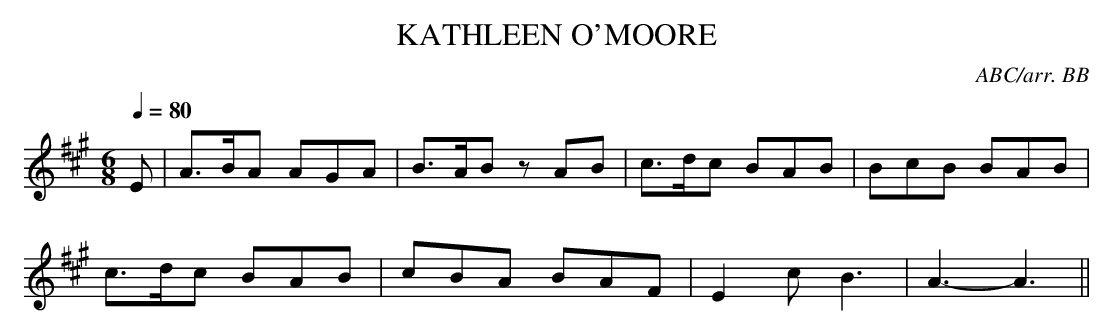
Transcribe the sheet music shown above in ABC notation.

X:1
T:KATHLEEN O'MOORE
C:ABC/arr. BB
L:1/8
M:6/8
Q:1/4=80
K:A
E|A>BA AGA|B>AB zAB|c>dc BAB|BcB BAB|
c>dc BAB|cBA BAF|E2c B3|A3-A3 ||
